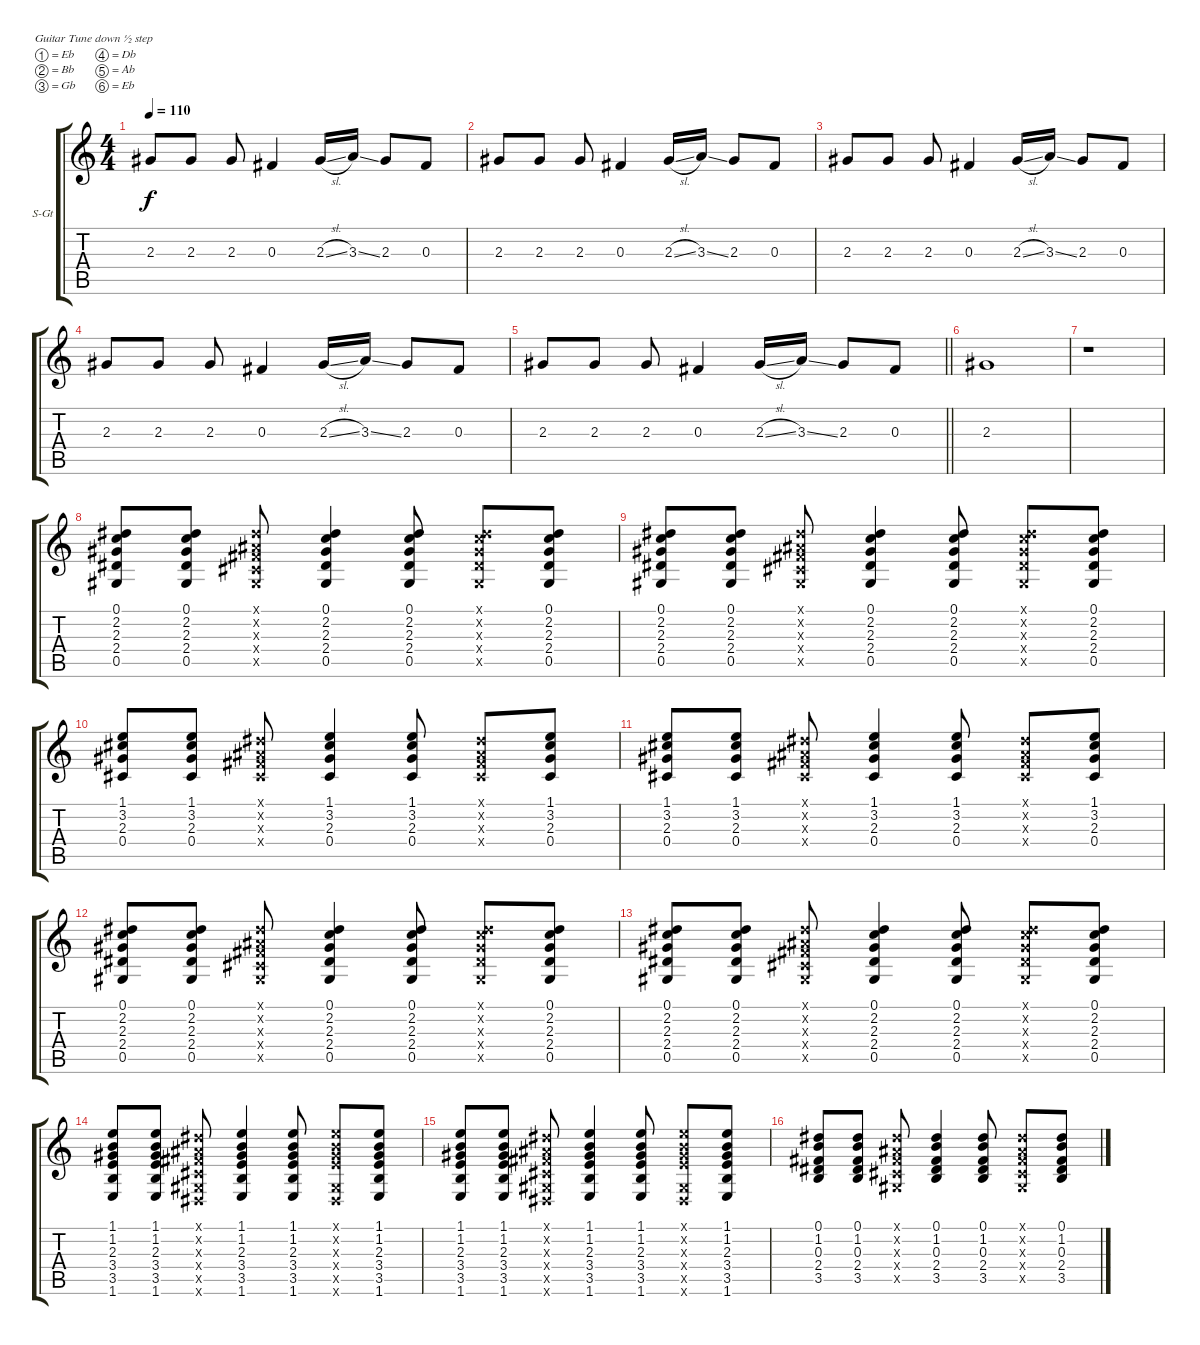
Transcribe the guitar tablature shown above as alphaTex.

\bracketExtendMode groupsimilarinstruments
\firstSystemTrackNameOrientation horizontal
\otherSystemsTrackNameOrientation horizontal
\track ("Steel Guitar" "S-Gt") {instrument acousticguitarsteel}
\staff {score tabs}
\tuning (Eb4 Bb3 Gb3 Db3 Ab2 Eb2)
\ts (4 4)
\tempo 110
\clef g2
\scale
0.333333
\ks c
2.3.8{dy f} 2.3.8 2.3.8 0.3.4 2.3{sl}.16 3.3{ss}.16 2.3.8 0.3.8 |
\scale
0.333333 2.3.8 2.3.8 2.3.8 0.3.4 2.3{sl}.16 3.3{ss}.16 2.3.8 0.3.8 |
\scale
0.333333 2.3.8 2.3.8 2.3.8 0.3.4 2.3{sl}.16 3.3{ss}.16 2.3.8 0.3.8 |
\scale
0.333333 2.3.8 2.3.8 2.3.8 0.3.4 2.3{sl}.16 3.3{ss}.16 2.3.8 0.3.8 |
\scale
0.333333
\barLineRight lightlight
2.3.8 2.3.8 2.3.8 0.3.4 2.3{sl}.16 3.3{ss}.16 2.3.8 0.3.8 |
\scale
0.333333 2.3.1 |
\scale
0.333333 r.1 |
\scale
0.333333 (0.1 2.2 2.3 2.4 0.5).8 (0.1 2.2 2.3 2.4 0.5).8 (0.1{x} 0.2{x} 0.3{x} 0.4{x} 0.5{x}).8 (0.1 2.2 2.3 2.4 0.5).4 (0.1 2.2 2.3 2.4 0.5).8 (0.1{x} 2.2{x} 2.3{x} 2.4{x} 0.5{x}).8 (0.1 2.2 2.3 2.4 0.5).8 |
\scale
0.333333 (0.1 2.2 2.3 2.4 0.5).8 (0.1 2.2 2.3 2.4 0.5).8 (0.1{x} 0.2{x} 0.3{x} 0.4{x} 0.5{x}).8 (0.1 2.2 2.3 2.4 0.5).4 (0.1 2.2 2.3 2.4 0.5).8 (0.1{x} 2.2{x} 2.3{x} 2.4{x} 0.5{x}).8 (0.1 2.2 2.3 2.4 0.5).8 |
\scale
0.333333 (1.1 3.2 2.3 0.4).8 (1.1 3.2 2.3 0.4).8 (0.1{x} 0.2{x} 0.3{x} 0.4{x}).8 (1.1 3.2 2.3 0.4).4 (1.1 3.2 2.3 0.4).8 (0.1{x} 0.2{x} 0.3{x} 0.4{x}).8 (1.1 3.2 2.3 0.4).8 |
\scale
0.333333 (1.1 3.2 2.3 0.4).8 (1.1 3.2 2.3 0.4).8 (0.1{x} 0.2{x} 0.3{x} 0.4{x}).8 (1.1 3.2 2.3 0.4).4 (1.1 3.2 2.3 0.4).8 (0.1{x} 0.2{x} 0.3{x} 0.4{x}).8 (1.1 3.2 2.3 0.4).8 |
\scale
0.333333 (0.1 2.2 2.3 2.4 0.5).8 (0.1 2.2 2.3 2.4 0.5).8 (0.1{x} 0.2{x} 0.3{x} 0.4{x} 0.5{x}).8 (0.1 2.2 2.3 2.4 0.5).4 (0.1 2.2 2.3 2.4 0.5).8 (0.1{x} 2.2{x} 2.3{x} 2.4{x} 0.5{x}).8 (0.1 2.2 2.3 2.4 0.5).8 |
\scale
0.333333 (0.1 2.2 2.3 2.4 0.5).8 (0.1 2.2 2.3 2.4 0.5).8 (0.1{x} 0.2{x} 0.3{x} 0.4{x} 0.5{x}).8 (0.1 2.2 2.3 2.4 0.5).4 (0.1 2.2 2.3 2.4 0.5).8 (0.1{x} 2.2{x} 2.3{x} 2.4{x} 0.5{x}).8 (0.1 2.2 2.3 2.4 0.5).8 |
\scale
0.333333 (1.1 1.2 2.3 3.4 3.5 1.6).8 (1.1 1.2 2.3 3.4 3.5 1.6).8 (0.1{x} 0.2{x} 0.3{x} 0.4{x} 0.5{x} 0.6{x}).8 (1.1 1.2 2.3 3.4 3.5 1.6).4 (1.1 1.2 2.3 3.4 3.5 1.6).8 (1.1{x} 1.2{x} 2.3{x} 3.4{x} 0.5{x} 0.6{x}).8 (1.1 1.2 2.3 3.4 3.5 1.6).8 |
\scale
0.333333 (1.1 1.2 2.3 3.4 3.5 1.6).8 (1.1 1.2 2.3 3.4 3.5 1.6).8 (0.1{x} 0.2{x} 0.3{x} 0.4{x} 0.5{x} 0.6{x}).8 (1.1 1.2 2.3 3.4 3.5 1.6).4 (1.1 1.2 2.3 3.4 3.5 1.6).8 (1.1{x} 1.2{x} 2.3{x} 3.4{x} 0.5{x} 0.6{x}).8 (1.1 1.2 2.3 3.4 3.5 1.6).8 |
\scale
0.333333 (0.1 1.2 0.3 2.4 3.5).8 (0.1 1.2 0.3 2.4 3.5).8 (0.1{x} 0.2{x} 0.3{x} 0.4{x} 0.5{x}).8 (0.1 1.2 0.3 2.4 3.5).4 (0.1 1.2 0.3 2.4 3.5).8 (0.1{x} 0.2{x} 0.3{x} 0.4{x} 0.5{x}).8 (0.1 1.2 0.3 2.4 3.5).8
